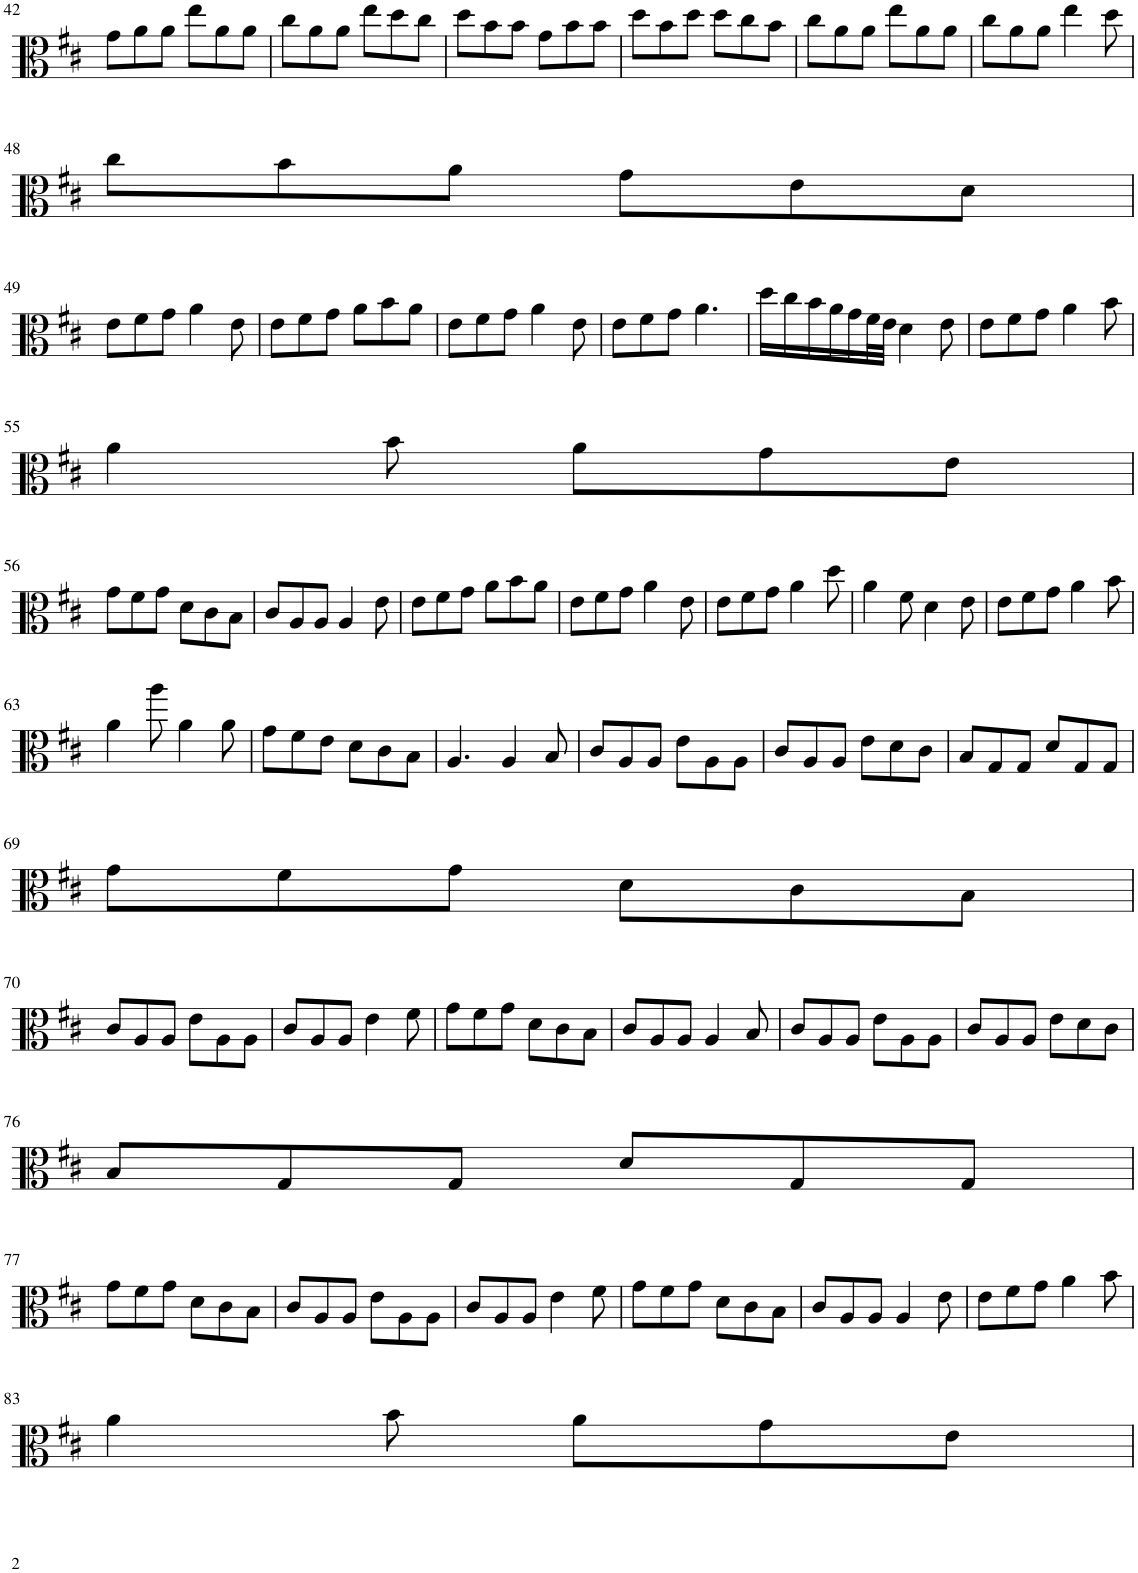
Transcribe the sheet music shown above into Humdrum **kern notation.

**kern
*part1
*staff1
*I"Piano
*I'Pno
!!LO:PB:g=z
*clefC3
*k[f#c#]
*D:
*M6/8
=42
8g\L
8a\
8a\J
8ee\L
8a\
8a\J
=43
8cc#\L
8a\
8a\J
8ee\L
8dd\
8cc#\J
=44
8dd\L
8b\
8b\J
8g\L
8b\
8b\J
=45
8dd\L
8b\
8dd\J
8dd\L
8cc#\
8b\J
=46
8cc#\L
8a\
8a\J
8ee\L
8a\
8a\J
=47
8cc#\L
8a\
8a\J
4ee\
8dd\
!!LO:LB:g=z
=48
8cc#\L
8b\
8a\J
8g\L
8e\
8d\J
!!LO:LB:g=z
=49
8e\L
8f#\
8g\J
4a\
8e\
=50
8e\L
8f#\
8g\J
8a\L
8b\
8a\J
=51
8e\L
8f#\
8g\J
4a\
8e\
=52
8e\L
8f#\
8g\J
4.a\
=53
16dd\LL
16cc#\
16b\
16a\
16g\
32f#\L
32e\JJJ
4d\
8e\
=54
8e\L
8f#\
8g\J
4a\
8b\
!!LO:LB:g=z
=55
4a\
8b\
8a\L
8g\
8e\J
!!LO:LB:g=z
=56
8g\L
8f#\
8g\J
8d\L
8c#\
8B\J
=57
8c#/L
8A/
8A/J
4A/
8e\
=58
8e\L
8f#\
8g\J
8a\L
8b\
8a\J
=59
8e\L
8f#\
8g\J
4a\
8e\
=60
8e\L
8f#\
8g\J
4a\
8dd\
=61
4a\
8f#\
4d\
8e\
=62
8e\L
8f#\
8g\J
4a\
8b\
!!LO:LB:g=z
=63
4a\
8aa\
4a\
8a\
=64
8g\L
8f#\
8e\J
8d\L
8c#\
8B\J
=65
4.A/
4A/
8B/
=66
8c#/L
8A/
8A/J
8e\L
8A\
8A\J
=67
8c#/L
8A/
8A/J
8e\L
8d\
8c#\J
=68
8B/L
8G/
8G/J
8d/L
8G/
8G/J
!!LO:LB:g=z
=69
8g\L
8f#\
8g\J
8d\L
8c#\
8B\J
!!LO:LB:g=z
=70
8c#/L
8A/
8A/J
8e\L
8A\
8A\J
=71
8c#/L
8A/
8A/J
4e\
8f#\
=72
8g\L
8f#\
8g\J
8d\L
8c#\
8B\J
=73
8c#/L
8A/
8A/J
4A/
8B/
=74
8c#/L
8A/
8A/J
8e\L
8A\
8A\J
=75
8c#/L
8A/
8A/J
8e\L
8d\
8c#\J
!!LO:LB:g=z
=76
8B/L
8G/
8G/J
8d/L
8G/
8G/J
!!LO:LB:g=z
=77
8g\L
8f#\
8g\J
8d\L
8c#\
8B\J
=78
8c#/L
8A/
8A/J
8e\L
8A\
8A\J
=79
8c#/L
8A/
8A/J
4e\
8f#\
=80
8g\L
8f#\
8g\J
8d\L
8c#\
8B\J
=81
8c#/L
8A/
8A/J
4A/
8e\
=82
8e\L
8f#\
8g\J
4a\
8b\
!!LO:LB:g=z
=83
4a\
8b\
8a\L
8g\
8e\J
=
*-
